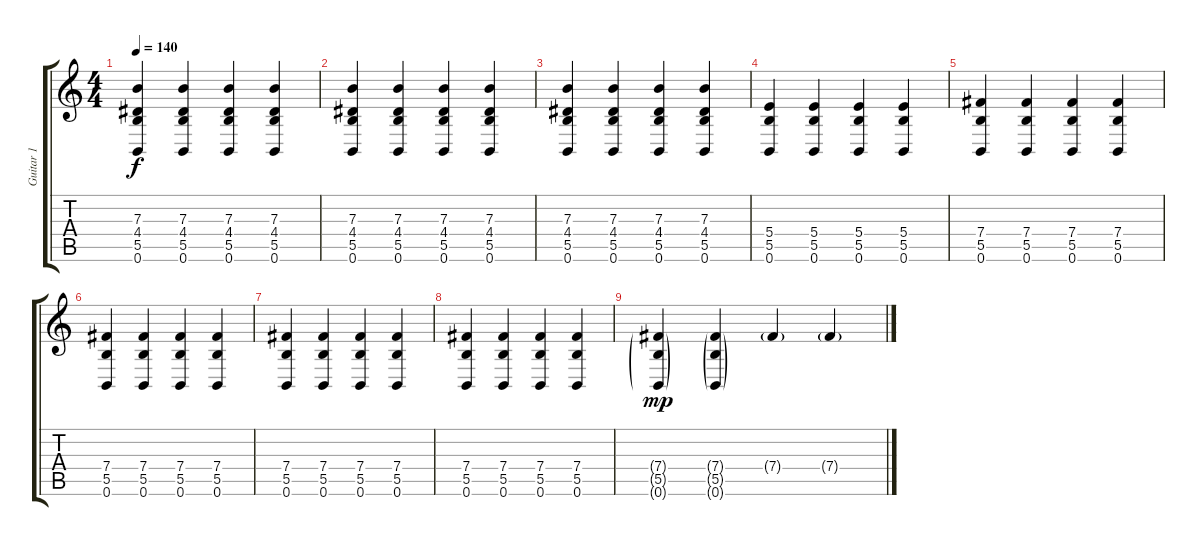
\track ("Guitar 1" "Guitar 1") {instrument electricguitarclean}
\staff {score tabs}
\tuning (E4 B3 E3 B2 Gb2 B1) {hide}
\ts (4 4)
\tempo 140
\clef g2
\ks c
(7.3 4.4 5.5 0.6).4{dy f} (7.3 4.4 5.5 0.6).4 (7.3 4.4 5.5 0.6).4 (7.3 4.4 5.5 0.6).4 |
(7.3 4.4 5.5 0.6).4 (7.3 4.4 5.5 0.6).4 (7.3 4.4 5.5 0.6).4 (7.3 4.4 5.5 0.6).4 |
(7.3 4.4 5.5 0.6).4 (7.3 4.4 5.5 0.6).4 (7.3 4.4 5.5 0.6).4 (7.3 4.4 5.5 0.6).4 |
(5.4 5.5 0.6).4 (5.4 5.5 0.6).4 (5.4 5.5 0.6).4 (5.4 5.5 0.6).4 |
(7.4 5.5 0.6).4 (7.4 5.5 0.6).4 (7.4 5.5 0.6).4 (7.4 5.5 0.6).4 |
(7.4 5.5 0.6).4 (7.4 5.5 0.6).4 (7.4 5.5 0.6).4 (7.4 5.5 0.6).4 |
(7.4 5.5 0.6).4 (7.4 5.5 0.6).4 (7.4 5.5 0.6).4 (7.4 5.5 0.6).4 |
(7.4 5.5 0.6).4 (7.4 5.5 0.6).4 (7.4 5.5 0.6).4 (7.4 5.5 0.6).4 |
(7.4{g} 5.5{g} 0.6{g}).4{dy mp} (7.4{g} 5.5{g} 0.6{g}).4 7.4{g}.4 7.4{g}.4
